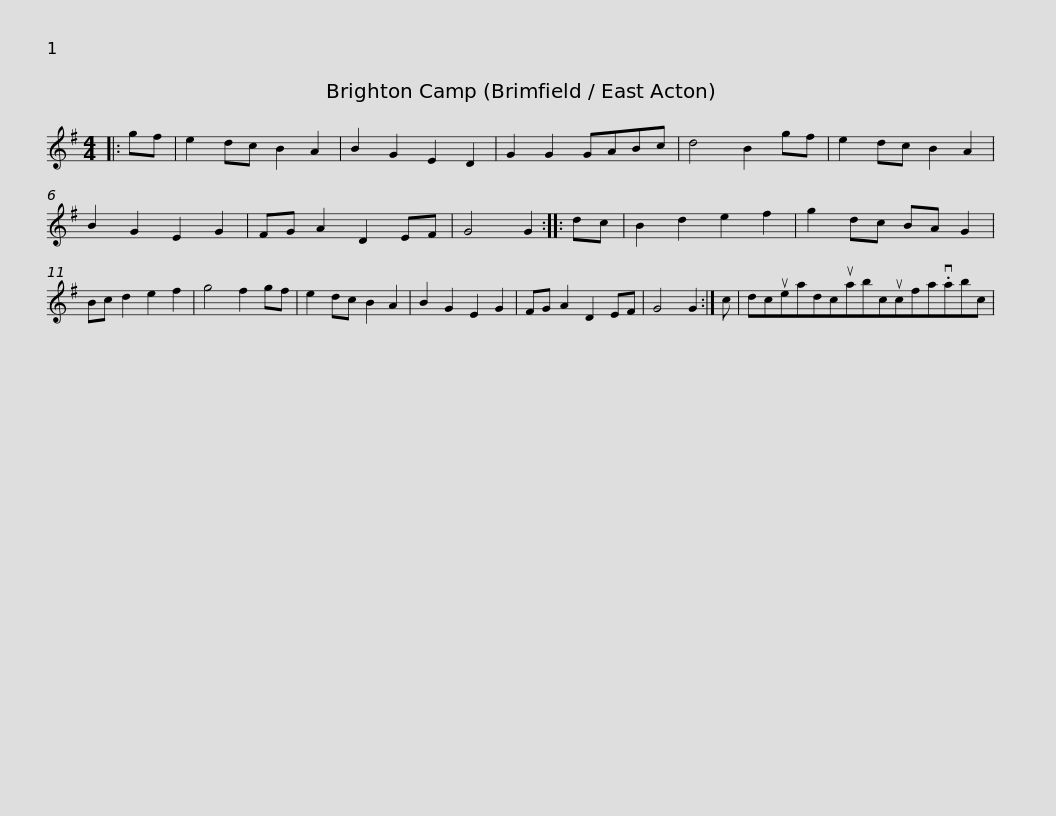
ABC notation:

X:1
L:1/8
M:4/4
I:linebreak $
K:G
V:1 treble
V:1
|: gf | e2 dc B2 A2 | B2 G2 E2 D2 | G2 G2 GABc | d4 B2 gf | %5
 e2 dc B2 A2 | B2 G2 E2 G2 | FG A2 D2 EF | G4 G2 ::$ dc | %10
 B2 d2 e2 f2 | g2 dc BA G2 | Bc d2 e2 f2 | g4 f2 gf | e2 dc B2 A2 | %15
 B2 G2 E2 G2 | FG A2 D2 EF | G4 G2 :| c |$ dcueadcuabcucfa.vabc | %20
